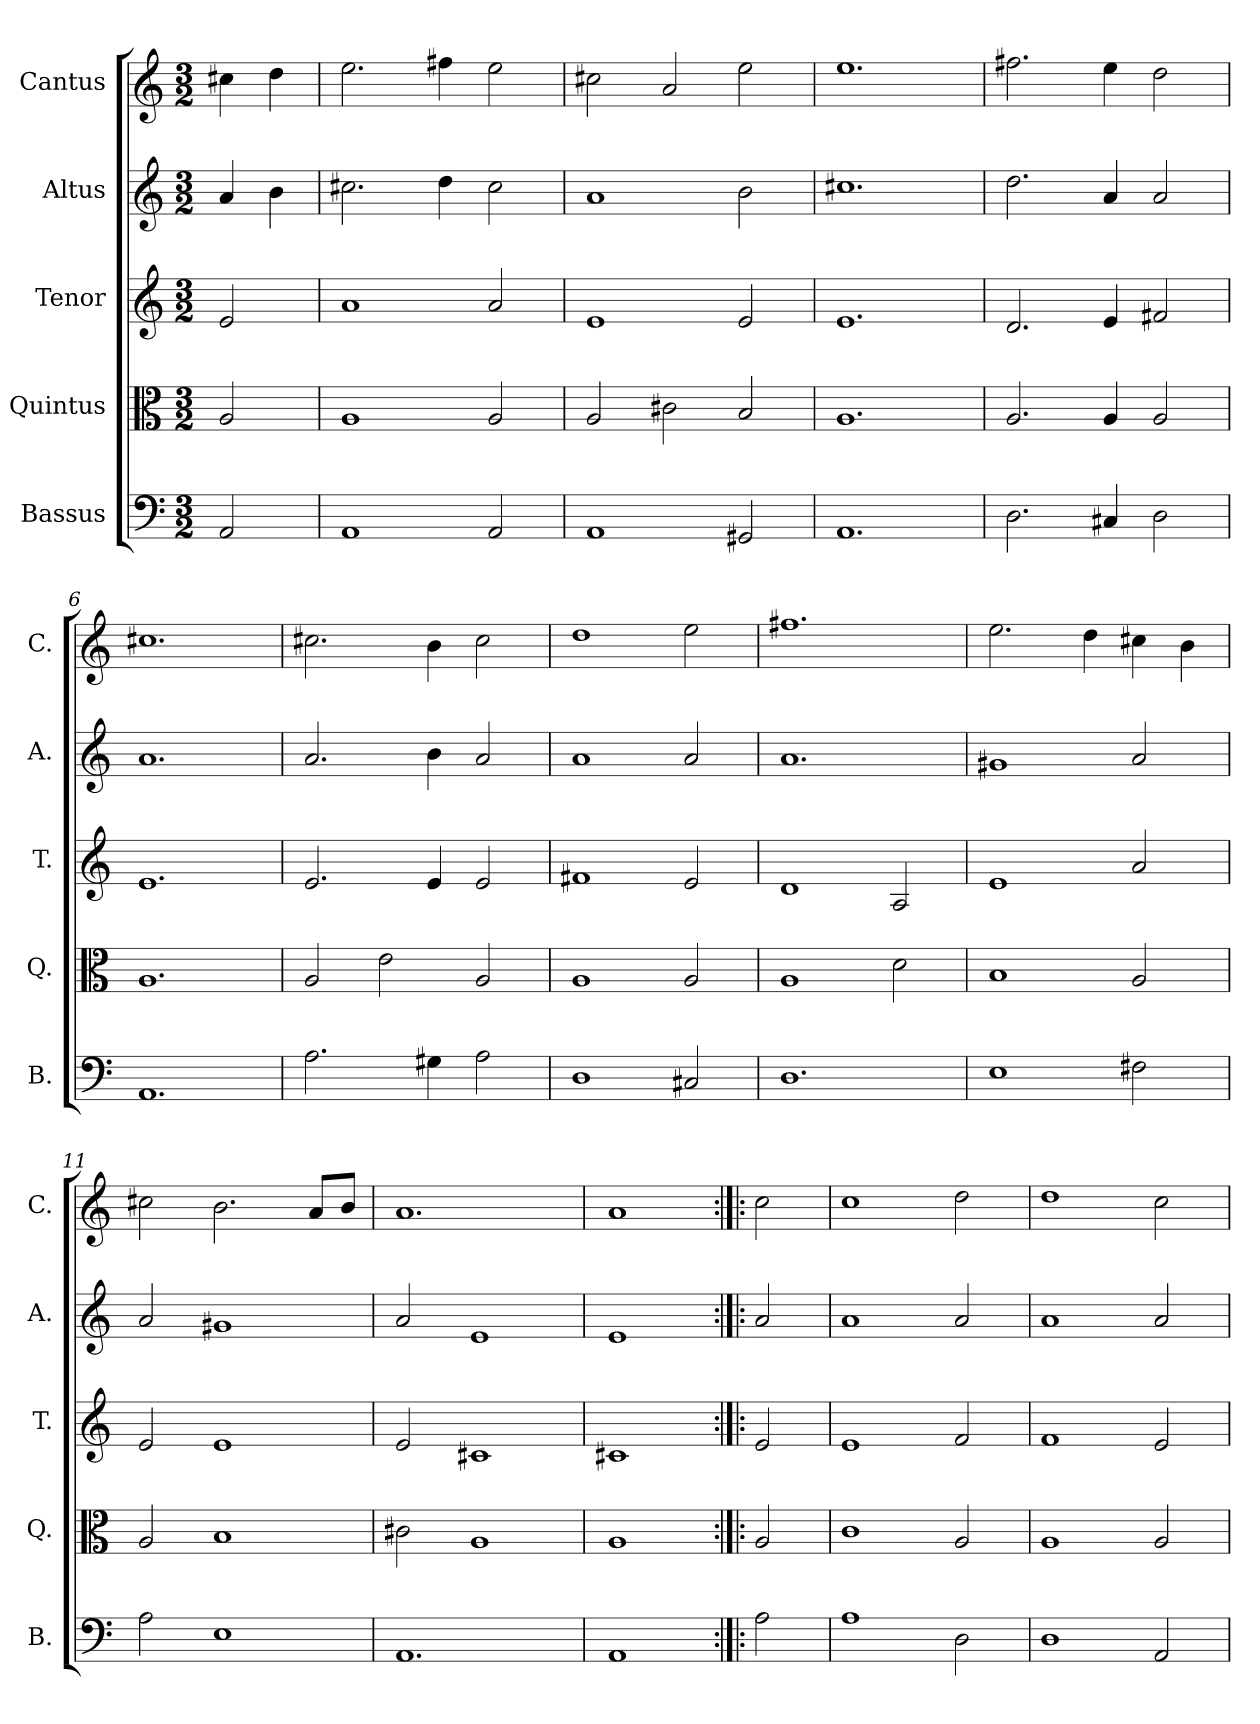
**kern	**kern	**kern	**kern	**kern
*part5	*part4	*part3	*part2	*part1
*staff5	*staff4	*staff3	*staff2	*staff1
*I"Bassus	*I"Quintus	*I"Tenor	*I"Altus	*I"Cantus
*I'B.	*I'Q.	*I'T.	*I'A.	*I'C.
*clefF4	*clefC3	*clefG2	*clefG2	*clefG2
*k[]	*k[]	*k[]	*k[]	*k[]
*C:	*C:	*C:	*C:	*C:
*M3/2	*M3/2	*M3/2	*M3/2	*M3/2
=1	=1	=1	=1	=1
2AA/	2A/	2e/	4a/	4cc#X\
.	.	.	4b\	4dd\
=2	=2	=2	=2	=2
1AA/	1A/	1a/	2.cc#X\	2.ee\
.	.	.	4dd\	4ff#X\
2AA/	2A/	2a/	2cc#\	2ee\
=3	=3	=3	=3	=3
1AA/	2A/	1e/	1a/	2cc#X\
.	2c#X\	.	.	2a/
2GG#X/	2B/	2e/	2b\	2ee\
=4	=4	=4	=4	=4
1.AA/	1.A/	1.e/	1.cc#X\	1.ee\
=5	=5	=5	=5	=5
2.D\	2.A/	2.d/	2.dd\	2.ff#X\
4C#X/	4A/	4e/	4a/	4ee\
2D\	2A/	2f#X/	2a/	2dd\
=6	=6	=6	=6	=6
1.AA/	1.A/	1.e/	1.a/	1.cc#X\
=7	=7	=7	=7	=7
2.A\	2A/	2.e/	2.a/	2.cc#X\
.	2e\	.	.	.
4G#X\	.	4e/	4b\	4b\
2A\	2A/	2e/	2a/	2cc#\
=8	=8	=8	=8	=8
1D\	1A/	1f#X/	1a/	1dd\
2C#X/	2A/	2e/	2a/	2ee\
=9	=9	=9	=9	=9
1.D\	1A/	1d/	1.a/	1.ff#X\
.	2d\	2A/	.	.
=10	=10	=10	=10	=10
1E\	1B/	1e/	1g#X/	2.ee\
.	.	.	.	4dd\
2F#X\	2A/	2a/	2a/	4cc#X\
.	.	.	.	4b\
!!LO:LB:g=z
=11	=11	=11	=11	=11
2A\	2A/	2e/	2a/	2cc#X\
1E\	1B/	1e/	1g#X/	2.b\
.	.	.	.	8a/L
.	.	.	.	8b/J
=12	=12	=12	=12	=12
1.AA/	2c#X\	2e/	2a/	1.a/
.	1A/	1c#X/	1e/	.
=13	=13	=13	=13	=13
1AA/	1A/	1c#X/	1e/	1a/
=14:|!|:	=14:|!|:	=14:|!|:	=14:|!|:	=14:|!|:
2A\	2A/	2e/	2a/	2cc\
=15	=15	=15	=15	=15
1A\	1c\	1e/	1a/	1cc\
2D\	2A/	2f/	2a/	2dd\
=16	=16	=16	=16	=16
1D\	1A/	1f/	1a/	1dd\
2AA/	2A/	2e/	2a/	2cc\
=	=	=	=	=
*-	*-	*-	*-	*-
